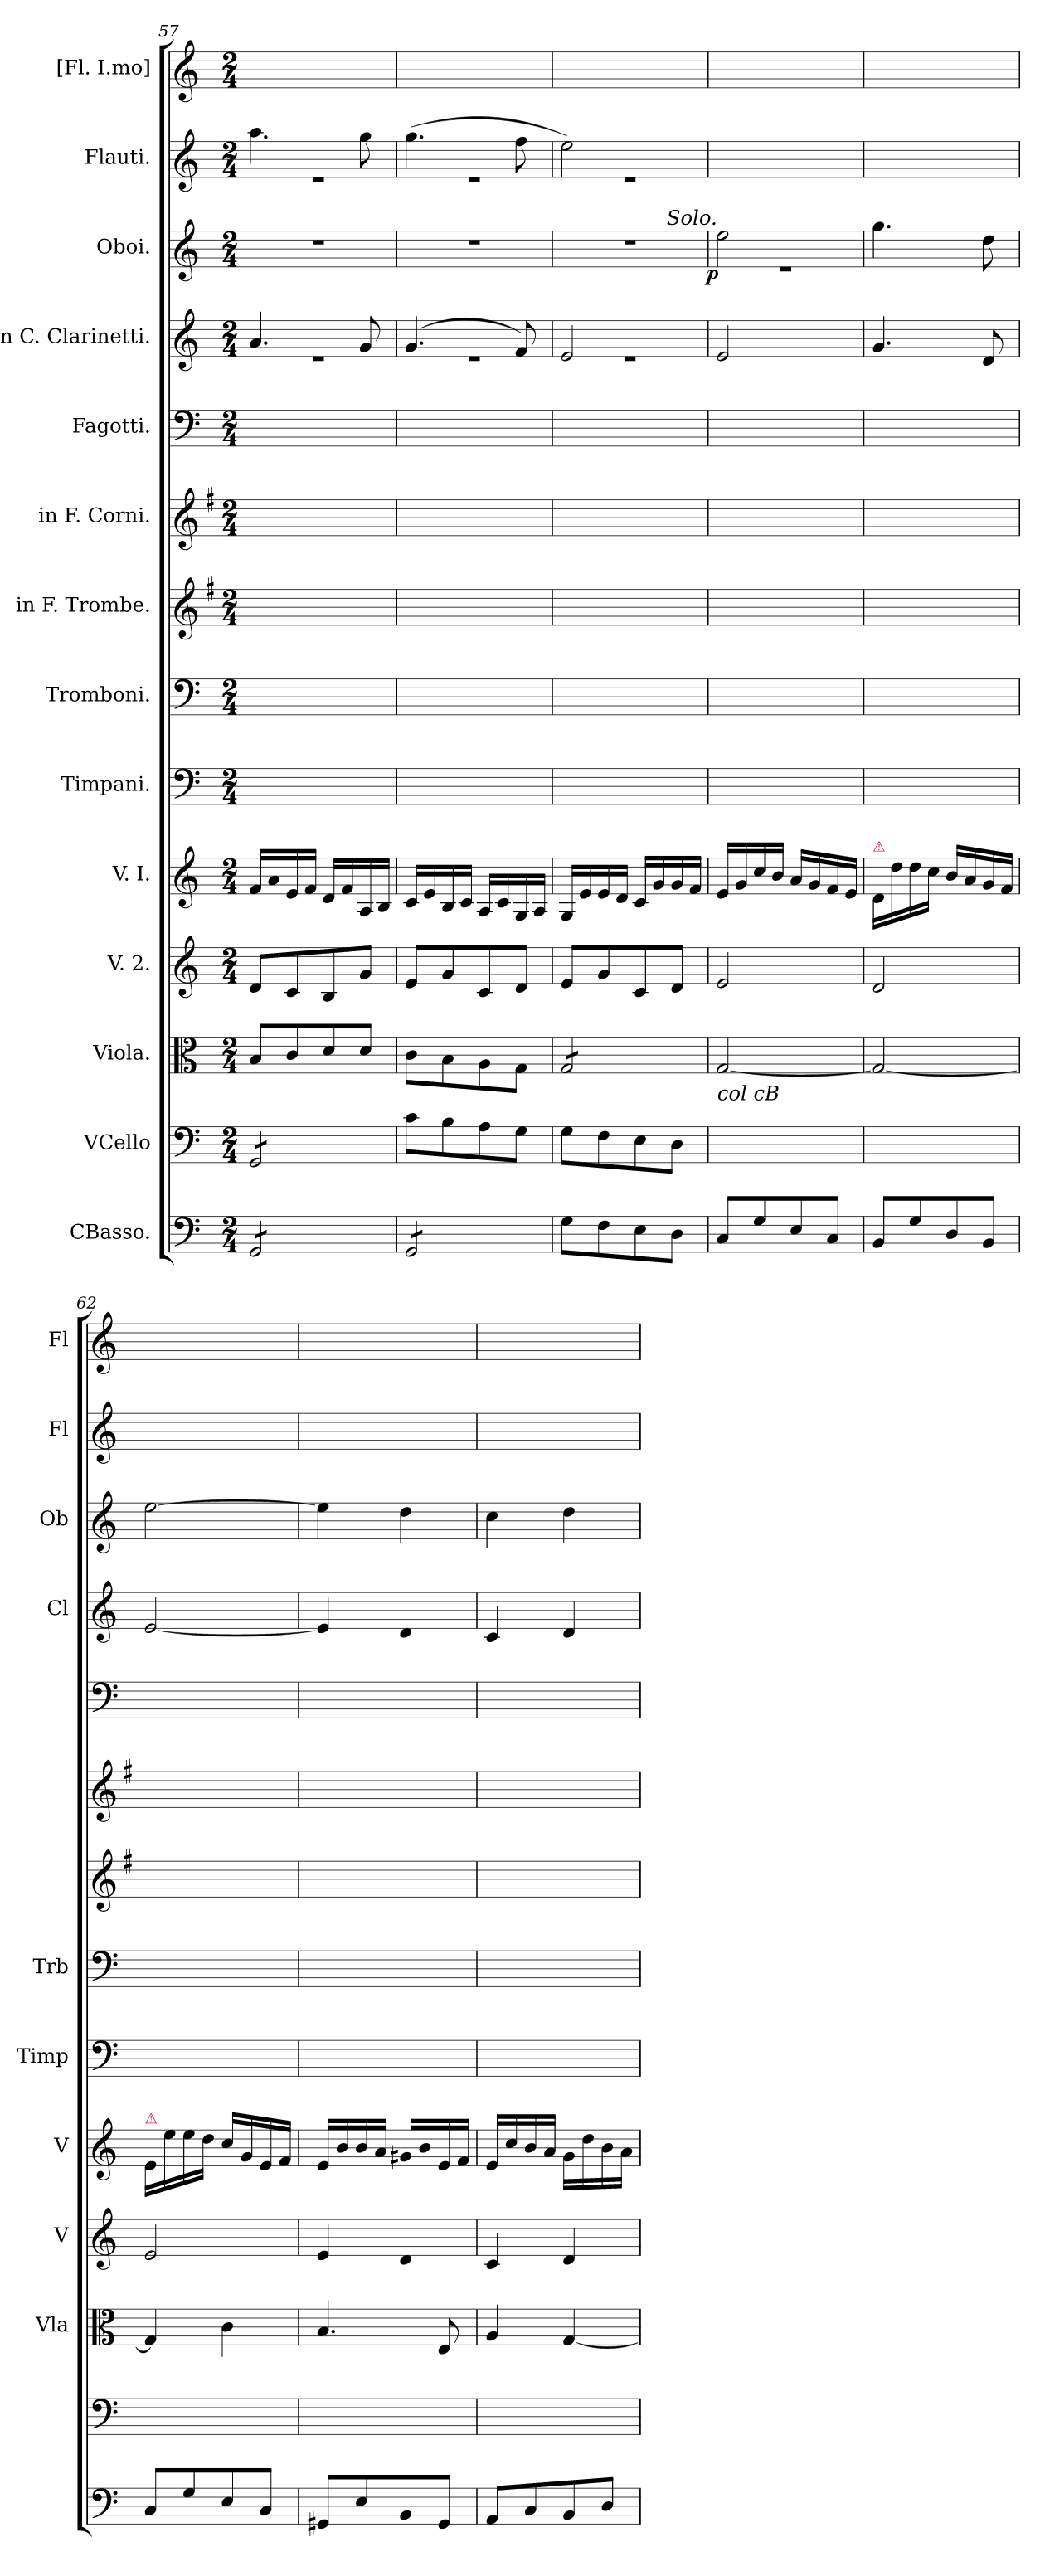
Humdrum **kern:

**kern	**kern	**kern	**kern	**kern	**kern	**kern	**kern	**kern	**kern	**kern	**kern	**dynam	**kern	**kern
*part14	*part13	*part12	*part11	*part10	*part9	*part8	*part7	*part6	*part5	*part4	*part3	*part3	*part2	*part1
*staff14	*staff13	*staff12	*staff11	*staff10	*staff9	*staff8	*staff7	*staff6	*staff5	*staff4	*staff3	*staff3	*staff2	*staff1
*I"CBasso.	*I"VCello	*I"Viola.	*I"V. 2.	*I"V. I.	*I"Timpani.	*I"Tromboni.	*I"in F. Trombe.	*I"in F. Corni.	*I"Fagotti.	*I"in C. Clarinetti.	*I"Oboi.	*	*I"Flauti.	*I"[Fl. I.mo]
*	*	*I'Vla	*I'V	*I'V	*I'Timp	*I'Trb	*	*	*	*I'Cl	*I'Ob	*	*I'Fl	*I'Fl
*clefF4	*clefF4	*clefC3	*clefG2	*clefG2	*clefF4	*clefF4	*clefG2	*clefG2	*clefF4	*clefG2	*clefG2	*	*clefG2	*clefG2
*	*	*	*	*	*	*	*ITrd-3c-5	*ITrd4c7	*	*	*	*	*	*
*k[]	*k[]	*k[]	*k[]	*k[]	*k[]	*k[]	*k[]	*k[]	*k[]	*k[]	*k[]	*	*k[]	*k[]
*C:	*C:	*C:	*C:	*C:	*C:	*C:	*C:	*C:	*C:	*C:	*C:	*	*C:	*C:
*M2/4	*M2/4	*M2/4	*M2/4	*M2/4	*M2/4	*M2/4	*M2/4	*M2/4	*M2/4	*M2/4	*M2/4	*	*M2/4	*M2/4
=57	=57	=57	=57	=57	=57	=57	=57	=57	=57	=57	=57	=57	=57	=57
*	*	*	*	*	*	*	*	*	*	*^	*	*	*^	*
*tremolo	*	*	*	*	*	*	*	*	*	*	*	*	*	*	*	*
*	*tremolo	*	*	*	*	*	*	*	*	*	*	*	*	*	*	*
8GG/L	8GG/L	8B/L	8d/L	16f/LL	2ryy	2ryy	2ryy	2ryy	2ryy	4.a/	2re	2r	.	4.aa\	2re	2ryy
.	.	.	.	16a/	.	.	.	.	.	.	.	.	.	.	.	.
8GG/	8GG/	8c/	8c/	16e/	.	.	.	.	.	.	.	.	.	.	.	.
.	.	.	.	16f/JJ	.	.	.	.	.	.	.	.	.	.	.	.
8GG/	8GG/	8d/	8B/	16d/LL	.	.	.	.	.	.	.	.	.	.	.	.
.	.	.	.	16f/	.	.	.	.	.	.	.	.	.	.	.	.
8GG/J	8GG/J	8d/J	8g/J	16A/	.	.	.	.	.	8g/	.	.	.	8gg\	.	.
*	*Xtremolo	*	*	*	*	*	*	*	*	*	*	*	*	*	*	*
.	.	.	.	16B/JJ	.	.	.	.	.	.	.	.	.	.	.	.
=58	=58	=58	=58	=58	=58	=58	=58	=58	=58	=58	=58	=58	=58	=58	=58	=58
8GG/L	8c\L	8c\L	8e/L	16c/LL	2ryy	2ryy	2ryy	2ryy	2ryy	(<4.g/	2re	2r	.	(>4.gg\	2re	2ryy
.	.	.	.	16e/	.	.	.	.	.	.	.	.	.	.	.	.
8GG/	8B\	8B\	8g/	16B/	.	.	.	.	.	.	.	.	.	.	.	.
.	.	.	.	16c/JJ	.	.	.	.	.	.	.	.	.	.	.	.
8GG/	8A\	8A\	8c/	16A/LL	.	.	.	.	.	.	.	.	.	.	.	.
.	.	.	.	16c/	.	.	.	.	.	.	.	.	.	.	.	.
8GG/J	8G\J	8G\J	8d/J	16G/	.	.	.	.	.	8f/)	.	.	.	8ff\	.	.
*Xtremolo	*	*	*	*	*	*	*	*	*	*	*	*	*	*	*	*
.	.	.	.	16A/JJ	.	.	.	.	.	.	.	.	.	.	.	.
=59	=59	=59	=59	=59	=59	=59	=59	=59	=59	=59	=59	=59	=59	=59	=59	=59
*	*	*tremolo	*	*	*	*	*	*	*	*	*	*	*	*	*	*
8G\L	8G\L	8G/L	8e/L	16G/LL	2ryy	2ryy	2ryy	2ryy	2ryy	2e/	2re	2r	.	2ee\)	2re	2ryy
.	.	.	.	16e/	.	.	.	.	.	.	.	.	.	.	.	.
8F\	8F\	8G/	8g/	16e/	.	.	.	.	.	.	.	.	.	.	.	.
.	.	.	.	16d/JJ	.	.	.	.	.	.	.	.	.	.	.	.
8E\	8E\	8G/	8c/	16c/LL	.	.	.	.	.	.	.	.	.	.	.	.
.	.	.	.	16g/	.	.	.	.	.	.	.	.	.	.	.	.
8D\J	8D\J	8G/J	8d/J	16g/	.	.	.	.	.	.	.	.	.	.	.	.
*	*	*Xtremolo	*	*	*	*	*	*	*	*	*	*	*	*	*	*
.	.	.	.	16f/JJ	.	.	.	.	.	.	.	.	.	.	.	.
*	*	*	*	*	*	*	*	*	*	*v	*v	*	*	*v	*v	*
=60	=60	=60	=60	=60	=60	=60	=60	=60	=60	=60	=60	=60	=60	=60
*	*	*	*	*	*	*	*	*	*	*	*^	*	*	*
!	!	!	!	!	!	!	!	!	!	!	!LO:TX:a:i:rj:t=Solo.	!	!	!	!
!	!LO:TX:a:i:t=col cB	!	!	!	!	!	!	!	!	!	!	!	!	!	!
!	!	!	!	!	!	!	!	!	!	!	!	!	!LO:DY:b:rj	!	!
8C/L	8C/Lyy	[<2G/	2e/	16e/LL	2ryy	2ryy	2ryy	2ryy	2ryy	2e/	2ee\	2re	p.	2ryy	2ryy
.	.	.	.	16g/	.	.	.	.	.	.	.	.	.	.	.
8G/	8G/yy	.	.	16cc/	.	.	.	.	.	.	.	.	.	.	.
.	.	.	.	16b/JJ	.	.	.	.	.	.	.	.	.	.	.
8E/	8E/yy	.	.	16a/LL	.	.	.	.	.	.	.	.	.	.	.
.	.	.	.	16g/	.	.	.	.	.	.	.	.	.	.	.
8C/J	8C/Jyy	.	.	16f/	.	.	.	.	.	.	.	.	.	.	.
.	.	.	.	16e/JJ	.	.	.	.	.	.	.	.	.	.	.
*	*	*	*	*	*	*	*	*	*	*	*v	*v	*	*	*
=61	=61	=61	=61	=61	=61	=61	=61	=61	=61	=61	=61	=61	=61	=61
!	!	!	!	!LO:TX:a:color=crimson:t=⚠	!	!	!	!	!	!	!	!	!	!
8BB/L	8BB/Lyy	2G/_	2d/	16d/LL	2ryy	2ryy	2ryy	2ryy	2ryy	4.g/	4.gg\	.	2ryy	2ryy
.	.	.	.	16dd\	.	.	.	.	.	.	.	.	.	.
8G/	8G/yy	.	.	16dd\	.	.	.	.	.	.	.	.	.	.
.	.	.	.	16cc\JJ	.	.	.	.	.	.	.	.	.	.
8D/	8D/yy	.	.	16b/LL	.	.	.	.	.	.	.	.	.	.
.	.	.	.	16a/	.	.	.	.	.	.	.	.	.	.
8BB/J	8BB/Jyy	.	.	16g/	.	.	.	.	.	8d/	8dd\	.	.	.
.	.	.	.	16f/JJ	.	.	.	.	.	.	.	.	.	.
=62	=62	=62	=62	=62	=62	=62	=62	=62	=62	=62	=62	=62	=62	=62
!	!	!	!	!LO:TX:a:color=crimson:t=⚠	!	!	!	!	!	!	!	!	!	!
8C/L	8C/Lyy	4G/]	2e/	16e/LL	2ryy	2ryy	2ryy	2ryy	2ryy	[2e/	[2ee\	.	2ryy	2ryy
.	.	.	.	16ee\	.	.	.	.	.	.	.	.	.	.
8G/	8G/yy	.	.	16ee\	.	.	.	.	.	.	.	.	.	.
.	.	.	.	16dd\JJ	.	.	.	.	.	.	.	.	.	.
8E/	8E/yy	4c\	.	16cc/LL	.	.	.	.	.	.	.	.	.	.
.	.	.	.	16g/	.	.	.	.	.	.	.	.	.	.
8C/J	8C/Jyy	.	.	16e/	.	.	.	.	.	.	.	.	.	.
.	.	.	.	16f/JJ	.	.	.	.	.	.	.	.	.	.
=63	=63	=63	=63	=63	=63	=63	=63	=63	=63	=63	=63	=63	=63	=63
8GG#X/L	8GG#X/Lyy	4.B/	4e/	16e/LL	2ryy	2ryy	2ryy	2ryy	2ryy	4e/]	4ee\]	.	2ryy	2ryy
.	.	.	.	16b/	.	.	.	.	.	.	.	.	.	.
8E/	8E/yy	.	.	16b/	.	.	.	.	.	.	.	.	.	.
.	.	.	.	16a/JJ	.	.	.	.	.	.	.	.	.	.
8BB/	8BB/yy	.	4d/	16g#X/LL	.	.	.	.	.	4d/	4dd\	.	.	.
.	.	.	.	16b/	.	.	.	.	.	.	.	.	.	.
8GG#/J	8GG#/Jyy	8E/	.	16e/	.	.	.	.	.	.	.	.	.	.
.	.	.	.	16f/JJ	.	.	.	.	.	.	.	.	.	.
=64	=64	=64	=64	=64	=64	=64	=64	=64	=64	=64	=64	=64	=64	=64
8AA/L	8AA/Lyy	4A/	4c/	16e/LL	2ryy	2ryy	2ryy	2ryy	2ryy	4c/	4cc\	.	2ryy	2ryy
.	.	.	.	16cc/	.	.	.	.	.	.	.	.	.	.
8C/	8C/yy	.	.	16b/	.	.	.	.	.	.	.	.	.	.
.	.	.	.	16a/JJ	.	.	.	.	.	.	.	.	.	.
8BB/	8BB/yy	[4G/	4d/	16g\LL	.	.	.	.	.	4d/	4dd\	.	.	.
.	.	.	.	16dd\	.	.	.	.	.	.	.	.	.	.
8D/J	8D/Jyy	.	.	16b\	.	.	.	.	.	.	.	.	.	.
.	.	.	.	16a\JJ	.	.	.	.	.	.	.	.	.	.
=	=	=	=	=	=	=	=	=	=	=	=	=	=	=
*-	*-	*-	*-	*-	*-	*-	*-	*-	*-	*-	*-	*-	*-	*-
